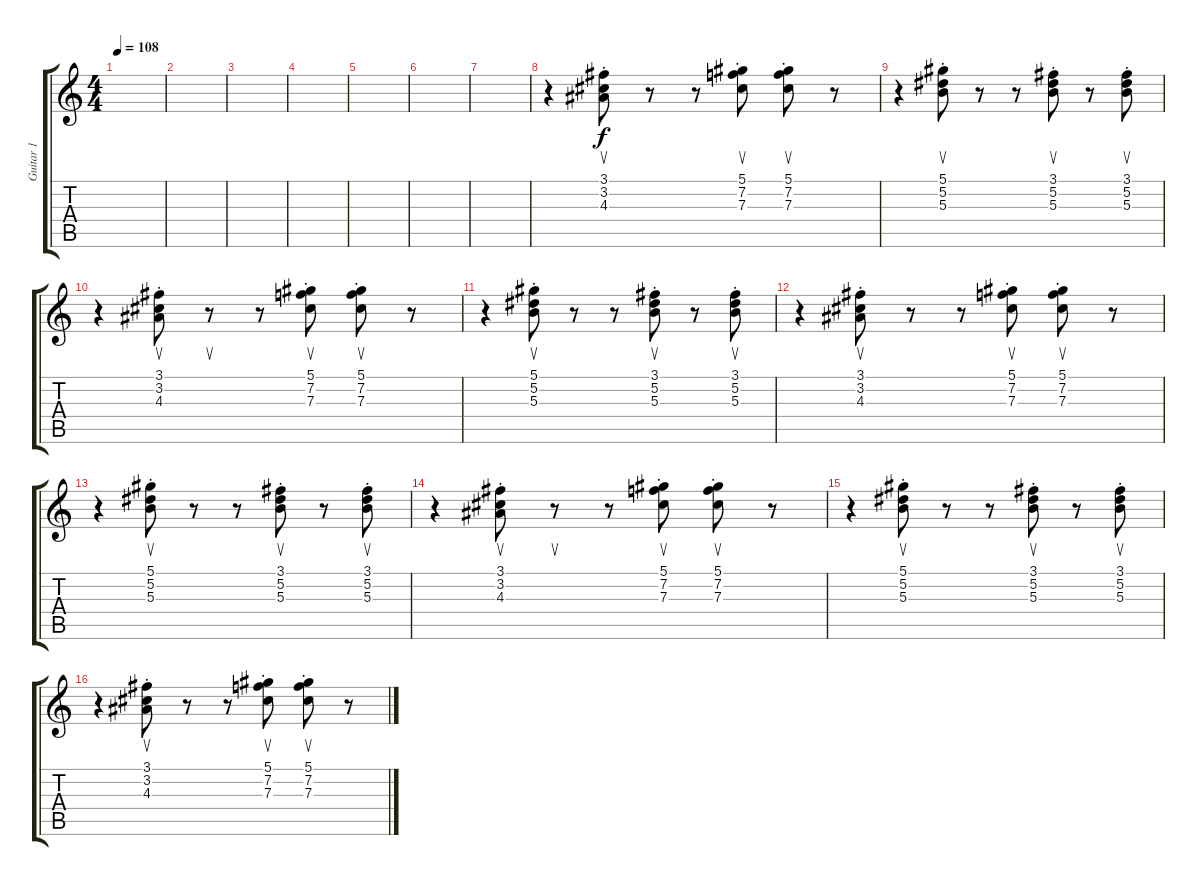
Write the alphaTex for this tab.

\track ("Guitar 1" "Guitar 1") {instrument electricguitarclean}
\staff {score tabs}
\tuning (Eb4 Bb3 Gb3 Db3 Ab2 Eb2) {hide}
\ts (4 4)
\tempo 108
\clef g2
\ks c
|
|
|
|
|
|
|
r.4 (3.1{st} 3.2{st} 4.3{st}).8{su} r.8 r.8 (5.1{st} 7.2{st} 7.3{st}).8{su} (5.1{st} 7.2{st} 7.3{st}).8{su} r.8 |
r.4 (5.1{st} 5.2{st} 5.3{st}).8{su} r.8 r.8 (3.1{st} 5.2{st} 5.3{st}).8{su} r.8 (3.1{st} 5.2{st} 5.3{st}).8{su} |
r.4 (3.1{st} 3.2{st} 4.3{st}).8{su} r.8{su} r.8 (5.1{st} 7.2{st} 7.3{st}).8{su} (5.1{st} 7.2{st} 7.3{st}).8{su} r.8 |
r.4 (5.1{st} 5.2{st} 5.3{st}).8{su} r.8 r.8 (3.1{st} 5.2{st} 5.3{st}).8{su} r.8 (3.1{st} 5.2{st} 5.3{st}).8{su} |
r.4 (3.1{st} 3.2{st} 4.3{st}).8{su} r.8 r.8 (5.1{st} 7.2{st} 7.3{st}).8{su} (5.1{st} 7.2{st} 7.3{st}).8{su} r.8 |
r.4 (5.1{st} 5.2{st} 5.3{st}).8{su} r.8 r.8 (3.1{st} 5.2{st} 5.3{st}).8{su} r.8 (3.1{st} 5.2{st} 5.3{st}).8{su} |
r.4 (3.1{st} 3.2{st} 4.3{st}).8{su} r.8{su} r.8 (5.1{st} 7.2{st} 7.3{st}).8{su} (5.1{st} 7.2{st} 7.3{st}).8{su} r.8 |
r.4 (5.1{st} 5.2{st} 5.3{st}).8{su} r.8 r.8 (3.1{st} 5.2{st} 5.3{st}).8{su} r.8 (3.1{st} 5.2{st} 5.3{st}).8{su} |
r.4 (3.1{st} 3.2{st} 4.3{st}).8{su} r.8 r.8 (5.1{st} 7.2{st} 7.3{st}).8{su} (5.1{st} 7.2{st} 7.3{st}).8{su} r.8
